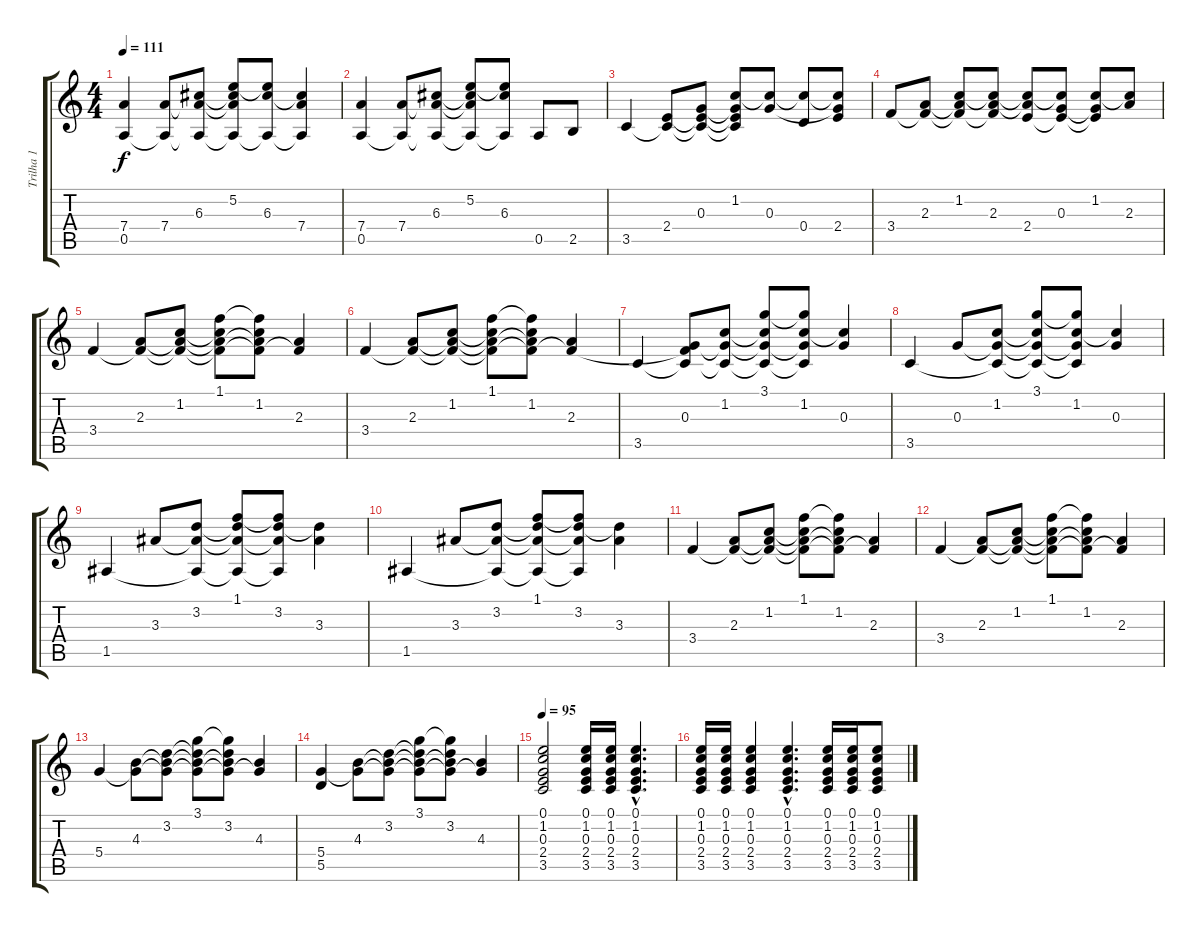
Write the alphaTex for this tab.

\track ("Trilha 1" "Trilha 1") {instrument acousticguitarsteel}
\staff {score tabs}
\tuning (E4 B3 G3 D3 A2 E2) {hide}
\ts (4 4)
\tempo 111
\clef g2
\ks c
(7.4 0.5).4{dy f} (7.4 0.5{t}).8 (6.3 7.4{t} 0.5{t}).8 (5.2 6.3{t} 7.4{t} 0.5{t}).8 (5.2{t} 6.3 0.5{t}).8 (6.3{t} 7.4 0.5{t}).4 |
(7.4 0.5).4 (7.4 0.5{t}).8 (6.3 7.4{t} 0.5{t}).8 (5.2 6.3{t} 7.4{t} 0.5{t}).8 (5.2{t} 6.3 0.5{t}).8 0.5.8 2.5.8 |
3.5.4 (2.4 3.5{t}).8 (0.3 2.4{t} 3.5{t}).8 (1.2 0.3{t} 2.4{t} 3.5{t}).8 (1.2{t} 0.3).8 (1.2{t} 0.4).8 (1.2{t} 0.3{t} 2.4).8 |
3.4.8 (2.3 3.4{t}).8 (1.2 2.3{t} 3.4{t}).8 (1.2{t} 2.3 3.4{t}).8 (1.2{t} 2.3{t} 2.4).8 (1.2{t} 0.3 2.4{t}).8 (1.2 0.3{t} 2.4{t}).8 (1.2{t} 2.3).8 |
3.4.4 (2.3 3.4{t}).8 (1.2 2.3{t} 3.4{t}).8 (1.1 1.2{t} 2.3{t} 3.4{t}).8 (1.1{t} 1.2 2.3{t} 3.4{t}).8 (2.3 3.4{t}).4 |
3.4.4 (2.3 3.4{t}).8 (1.2 2.3{t} 3.4{t}).8 (1.1 1.2{t} 2.3{t} 3.4{t}).8 (1.1{t} 1.2 2.3{t} 3.4{t}).8 (2.3 3.4{t}).4 |
3.5.4 (0.3 3.4{t} 3.5{t}).8 (1.2 0.3{t} 3.5{t}).8 (3.1 1.2{t} 0.3{t} 3.5{t}).8 (3.1{t} 1.2 0.3{t} 3.5{t}).8 (1.2{t} 0.3).4 |
3.5.4 0.3.8 (1.2 0.3{t} 3.5{t}).8 (3.1 1.2{t} 0.3{t} 3.5{t}).8 (3.1{t} 1.2 0.3{t} 3.5{t}).8 (1.2{t} 0.3).4 |
1.5.4 3.3.8 (3.2 3.3{t} 1.5{t}).8 (1.1 3.2{t} 3.3{t} 1.5{t}).8 (1.1{t} 3.2 3.3{t} 1.5{t}).8 (3.2{t} 3.3).4 |
1.5.4 3.3.8 (3.2 3.3{t} 1.5{t}).8 (1.1 3.2{t} 3.3{t} 1.5{t}).8 (1.1{t} 3.2 3.3{t} 1.5{t}).8 (3.2{t} 3.3).4 |
3.4.4 (2.3 3.4{t}).8 (1.2 2.3{t} 3.4{t}).8 (1.1 1.2{t} 2.3{t} 3.4{t}).8 (1.1{t} 1.2 2.3{t} 3.4{t}).8 (2.3 3.4{t}).4 |
3.4.4 (2.3 3.4{t}).8 (1.2 2.3{t} 3.4{t}).8 (1.1 1.2{t} 2.3{t} 3.4{t}).8 (1.1{t} 1.2 2.3{t} 3.4{t}).8 (2.3 3.4{t}).4 |
5.4.4 (4.3 5.4{t}).8 (3.2 4.3{t} 5.4{t}).8 (3.1 3.2{t} 4.3{t} 5.4{t}).8 (3.1{t} 3.2 4.3{t} 5.4{t}).8 (4.3 5.4{t}).4 |
(5.4 5.5).4 (4.3 5.4{t}).8 (3.2 4.3{t} 5.4{t}).8 (3.1 3.2{t} 4.3{t} 5.4{t}).8 (3.1{t} 3.2 4.3{t} 5.4{t}).8 (4.3 5.4{t}).4 |
\tempo 95
(0.1 1.2 0.3 2.4 3.5).2 (0.1 1.2 0.3 2.4 3.5).16 (0.1 1.2 0.3 2.4 3.5).16 (0.1{hac} 1.2{hac} 0.3{hac} 2.4{hac} 3.5{hac}).4{d} |
(0.1 1.2 0.3 2.4 3.5).16 (0.1 1.2 0.3 2.4 3.5).16 (0.1 1.2 0.3 2.4 3.5).4 (0.1{hac} 1.2{hac} 0.3{hac} 2.4{hac} 3.5{hac}).4{d} (0.1 1.2 0.3 2.4 3.5).16 (0.1 1.2 0.3 2.4 3.5).16 (0.1 1.2 0.3 2.4 3.5).8
